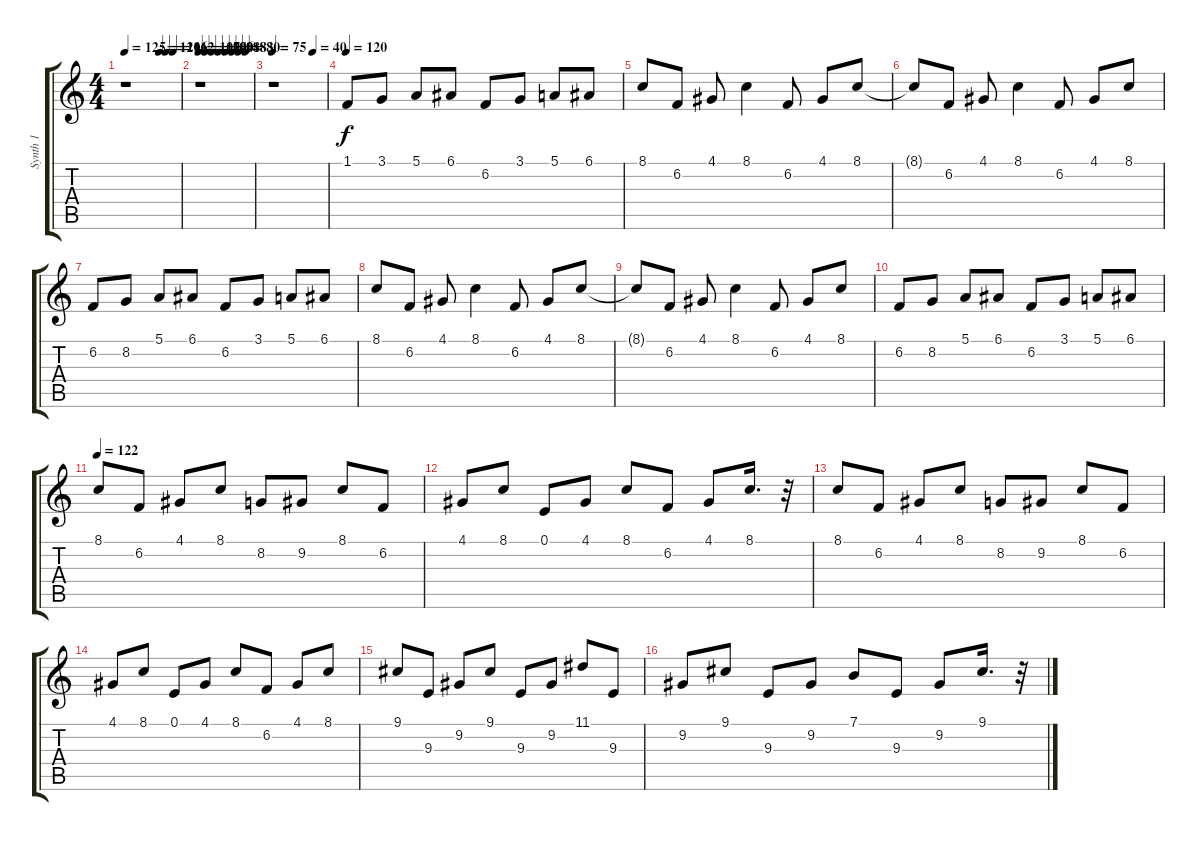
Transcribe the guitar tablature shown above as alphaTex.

\track ("Synth 1" "Synth 1") {instrument vibraphone}
\staff {score tabs}
\tuning (E4 B3 G3 D3 A2 E2) {hide}
\ts (4 4)
\tempo 125
\tempo (120 0.625)
\tempo (116 0.75)
\tempo (112 0.875)
\clef g2
\ks c
r.1{dy mf} |
\tempo 107
\tempo (104 0.125)
\tempo (100 0.25)
\tempo (96 0.375)
\tempo (91 0.5)
\tempo (88 0.625)
\tempo (83 0.75)
\tempo (80 0.875)
r.1 |
\tempo 75
\tempo (40 0.75)
r.1 |
\tempo 120
1.1.8{dy f volume 12 balance 2 instrument lead2sawtooth} 3.1.8 5.1.8 6.1.8 6.2.8 3.1.8 5.1.8 6.1.8 |
8.1.8 6.2.8 4.1.8 8.1.4 6.2.8 4.1.8 8.1.8 |
8.1{t}.8 6.2.8 4.1.8 8.1.4 6.2.8 4.1.8 8.1.8 |
6.2.8 8.2.8 5.1.8 6.1.8 6.2.8 3.1.8 5.1.8 6.1.8 |
8.1.8 6.2.8 4.1.8 8.1.4 6.2.8 4.1.8 8.1.8 |
8.1{t}.8 6.2.8 4.1.8 8.1.4 6.2.8 4.1.8 8.1.8 |
6.2.8 8.2.8 5.1.8 6.1.8 6.2.8 3.1.8 5.1.8 6.1.8 |
\tempo 122
8.1.8 6.2.8 4.1.8 8.1.8 8.2.8 9.2.8 8.1.8 6.2.8 |
4.1.8 8.1.8 0.1.8 4.1.8 8.1.8 6.2.8 4.1.8 8.1.16{d} r.32 |
8.1.8 6.2.8 4.1.8 8.1.8 8.2.8 9.2.8 8.1.8 6.2.8 |
4.1.8 8.1.8 0.1.8 4.1.8 8.1.8 6.2.8 4.1.8 8.1.8 |
9.1.8 9.3.8 9.2.8 9.1.8 9.3.8 9.2.8 11.1.8 9.3.8 |
9.2.8 9.1.8 9.3.8 9.2.8 7.1.8 9.3.8 9.2.8 9.1.16{d} r.32
